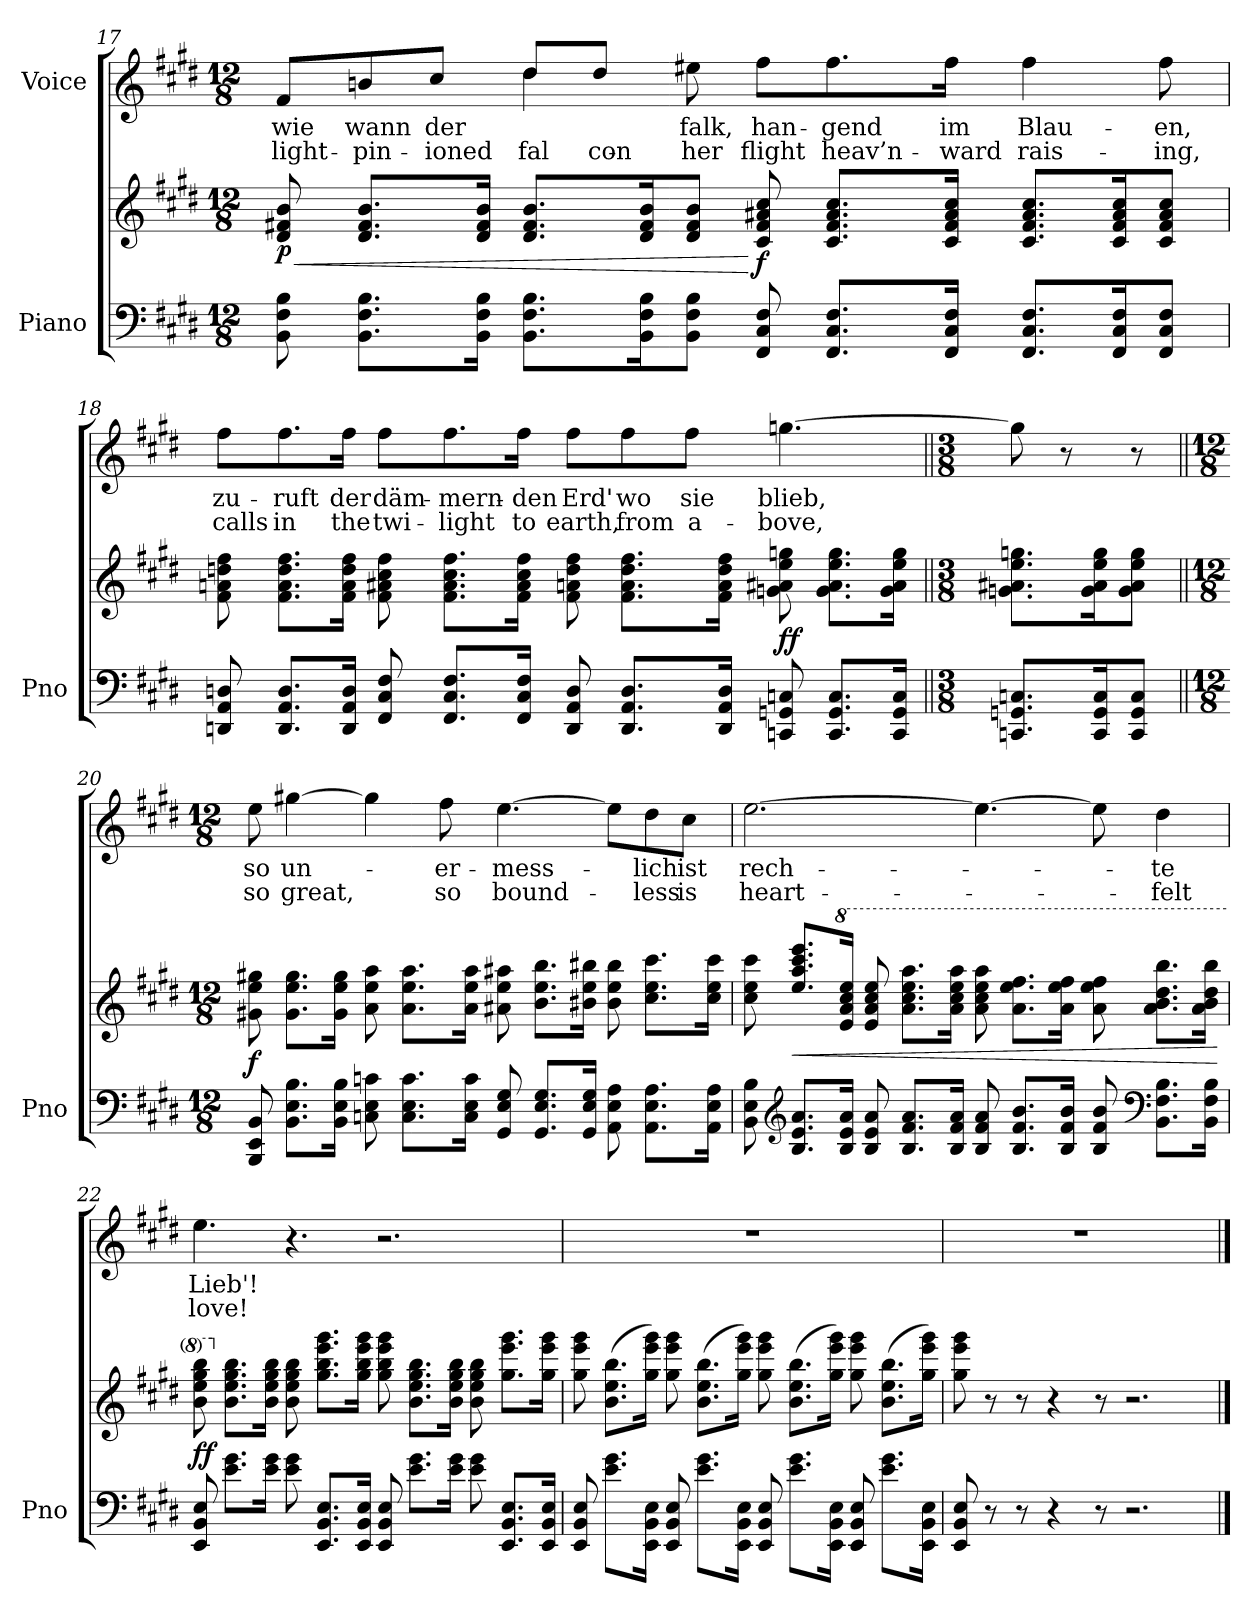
**kern	**kern	**dynam	**kern	**text	**text
*part2	*part2	*part2	*part1	*part1	*part1
*staff3	*staff2	*staff2/3	*staff1	*staff1	*staff1
*I"Piano	*	*	*I"Voice	*	*
*I'Pno	*	*	*	*	*
*clefF4	*clefG2	*	*clefG2	*	*
*k[f#c#g#d#]	*k[f#c#g#d#]	*	*k[f#c#g#d#]	*	*
*M12/8	*M12/8	*	*M12/8	*	*
=17	=17	=17	=17	=17	=17
!	!	!LO:HP:b	!	!LO:LY:b	!LO:LY:b
*	*	*	*^	*	*
!	!	!LO:DY:n=1:b	!	!	!	!
8BB\ 8F#\ 8B\	8d#/ 8f#X/ 8b/	< p	8f#/L	4ryy	wie	light-
!	!	!	!	!	!LO:LY:b	!LO:LY:b
8.BB\ 8.F#\ 8.B\L	8.d#/ 8.f#/ 8.b/L	.	8bn/	.	wann	-pin-
!	!	!	!	!	!LO:LY:b	!LO:LY:b
.	.	.	8cc#/J	8ryy	der	-ioned
16BB\ 16F#\ 16B\Jk	16d#/ 16f#/ 16b/Jk	.	.	.	.	.
!	!	!	!	!	!LO:LY:b	!
!	!	!	!	!	!	!LO:LY:b
8.BB\ 8.F#\ 8.B\L	8.d#/ 8.f#/ 8.b/L	.	4dd#\	8dd#!/L	.	fal-
!	!	!	!	!	!	!LO:LY:b
.	.	.	.	8dd#!/J	.	-con
16BB\ 16F#\ 16B\K	16d#/ 16f#/ 16b/K	.	.	.	.	.
!	!	!	!	!	!LO:LY:b	!LO:LY:b
8BB\ 8F#\ 8B\J	8d#/ 8f#/ 8b/J	.	8ee#X\	8ryy	-falk,	her
!	!	!LO:DY:n=2:b	!	!	!LO:LY:b	!LO:LY:b
8FF#/ 8C#/ 8F#/	8c#/ 8f#/ 8a#X/ 8cc#/	[ f	8ff#\L	2.ryy	han-	flight
!	!	!	!	!	!LO:LY:b	!LO:LY:b
8.FF#/ 8.C#/ 8.F#/L	8.c#/ 8.f#/ 8.a#/ 8.cc#/L	.	8.ff#\	.	-gend	heav’n-
!	!	!	!	!	!LO:LY:b	!LO:LY:b
16FF#/ 16C#/ 16F#/Jk	16c#/ 16f#/ 16a#/ 16cc#/Jk	.	16ff#\Jk	.	im	-ward
!	!	!	!	!	!LO:LY:b	!LO:LY:b
8.FF#/ 8.C#/ 8.F#/L	8.c#/ 8.f#/ 8.a#/ 8.cc#/L	.	4ff#\	.	Blau-	rais-
16FF#/ 16C#/ 16F#/K	16c#/ 16f#/ 16a#/ 16cc#/K	.	.	.	.	.
!	!	!	!	!	!LO:LY:b	!LO:LY:b
8FF#/ 8C#/ 8F#/J	8c#/ 8f#/ 8a#/ 8cc#/J	.	8ff#\	.	-en,	-ing,
*	*	*	*v	*v	*	*
!!LO:LB:g=z
=18	=18	=18	=18	=18	=18
!	!	!LO:DY:a=2	!	!LO:LY:b	!LO:LY:b
!	!	!LO:DY:n=1:a=2	!	!	!
8DDn/ 8AA/ 8Dn/	8f#\ 8an\ 8ddn\ 8ff#\	other-dynamics f	8ff#\L	zu-	calls
!	!	!	!	!LO:LY:b	!LO:LY:b
8.DD/ 8.AA/ 8.D/L	8.f#\ 8.a\ 8.dd\ 8.ff#\L	.	8.ff#\	-ruft	in
!	!	!	!	!LO:LY:b	!LO:LY:b
16DD/ 16AA/ 16D/Jk	16f#\ 16a\ 16dd\ 16ff#\Jk	.	16ff#\Jk	der	the
!	!	!	!	!LO:LY:b	!LO:LY:b
8FF#/ 8C#/ 8F#/	8f#\ 8a#X\ 8cc#\ 8ff#\	.	8ff#\L	däm-	twi-
!	!	!	!	!LO:LY:b	!LO:LY:b
8.FF#/ 8.C#/ 8.F#/L	8.f#\ 8.a#\ 8.cc#\ 8.ff#\L	.	8.ff#\	-mern-	-light
!	!	!	!	!LO:LY:b	!LO:LY:b
16FF#/ 16C#/ 16F#/Jk	16f#\ 16a#\ 16cc#\ 16ff#\Jk	.	16ff#\Jk	-den	to
!	!	!	!	!LO:LY:b	!LO:LY:b
8DD/ 8AA/ 8D/	8f#\ 8an\ 8dd\ 8ff#\	.	8ff#\L	Erd'	earth,
!	!	!	!	!LO:LY:b	!LO:LY:b
8.DD/ 8.AA/ 8.D/L	8.f#\ 8.a\ 8.dd\ 8.ff#\L	.	8ff#\	wo	from
!	!	!	!	!LO:LY:b	!LO:LY:b
.	.	.	8ff#\J	sie	a-
16DD/ 16AA/ 16D/Jk	16f#\ 16a\ 16dd\ 16ff#\Jk	.	.	.	.
!	!	!LO:DY:n=2:b	!	!LO:LY:b	!LO:LY:b
8CCn/ 8GGn/ 8Cn/	8gn\ 8a#X\ 8ee\ 8ggn\	ff	[4.ggn\	blieb,	-bove,
8.CC/ 8.GG/ 8.C/L	8.g\ 8.a#\ 8.ee\ 8.gg\L	.	.	.	.
16CC/ 16GG/ 16C/Jk	16g\ 16a#\ 16ee\ 16gg\Jk	.	.	.	.
=19||	=19||	=19||	=19||	=19||	=19||
*M3/8	*M3/8	*	*M3/8	*	*
8.CCn/ 8.GGn/ 8.Cn/L	8.gn\ 8.a#X\ 8.ee\ 8.ggn\L	.	8gg\]	.	.
.	.	.	8r	.	.
16CC/ 16GG/ 16C/K	16g\ 16a#\ 16ee\ 16gg\K	.	.	.	.
8CC/ 8GG/ 8C/J	8g\ 8a#\ 8ee\ 8gg\J	.	8r	.	.
!!LO:LB:g=z
=20||	=20||	=20||	=20||	=20||	=20||
*M12/8	*M12/8	*	*M12/8	*	*
!	!	!LO:DY:b	!	!LO:LY:b	!LO:LY:b
8BBB/ 8EE/ 8BB/	8g#X\ 8ee\ 8gg#X\	f	8ee\	so	so
!	!	!	!	!LO:LY:b	!LO:LY:b
8.BB\ 8.E\ 8.B\L	8.g#\ 8.ee\ 8.gg#\L	.	[4gg#X\	un-	great,
16BB\ 16E\ 16B\Jk	16g#\ 16ee\ 16gg#\Jk	.	.	.	.
8Cn\ 8E\ 8cn\	8a\ 8ee\ 8aa\	.	4gg#\]	.	.
8.C\ 8.E\ 8.c\L	8.a\ 8.ee\ 8.aa\L	.	.	.	.
!	!	!	!	!LO:LY:b	!LO:LY:b
.	.	.	8ff#\	-er-	so
16C\ 16E\ 16c\Jk	16a\ 16ee\ 16aa\Jk	.	.	.	.
!	!	!	!	!LO:LY:b	!LO:LY:b
8GG#/ 8E/ 8G#/	8a#X\ 8ee\ 8aa#X\	.	[4.ee\	-mess-	bound-
8.GG#/ 8.E/ 8.G#/L	8.b\ 8.ee\ 8.bb\L	.	.	.	.
16GG#/ 16E/ 16G#/Jk	16b#X\ 16ee\ 16bb#X\Jk	.	.	.	.
8AA\ 8E\ 8A\	8b#\ 8ee\ 8bb#\	.	8ee\L]	.	.
!	!	!	!	!LO:LY:b	!LO:LY:b
8.AA\ 8.E\ 8.A\L	8.cc#\ 8.ee\ 8.ccc#\L	.	8dd#\	-lich	-less
!	!	!	!	!LO:LY:b	!LO:LY:b
.	.	.	8cc#\J	ist	is
16AA\ 16E\ 16A\Jk	16cc#\ 16ee\ 16ccc#\Jk	.	.	.	.
=21	=21	=21	=21	=21	=21
!	!	!	!	!LO:LY:b	!LO:LY:b
8BB\ 8E\ 8B\	8cc#\ 8ee\ 8ccc#\	.	[2.ee\	rech-	heart-
*clefG2	*	*	*	*	*
!	!	!LO:HP:b	!	!	!
8.B/ 8.e/ 8.a/L	8.ee/ 8.aa/ 8.ccc#/ 8.eee/L	<	.	.	.
*	*8va	*	*	*	*
16B/ 16e/ 16a/Jk	16ee/ 16aa/ 16ccc#/ 16eee/Jk	.	.	.	.
8B/ 8e/ 8a/	8ee/ 8aa/ 8ccc#/ 8eee/	.	.	.	.
8.B/ 8.f#/ 8.a/L	8.aa\ 8.ccc#\ 8.eee\ 8.aaa\L	.	.	.	.
16B/ 16f#/ 16a/Jk	16aa\ 16ccc#\ 16eee\ 16aaa\Jk	.	.	.	.
8B/ 8f#/ 8a/	8aa\ 8ccc#\ 8eee\ 8aaa\	.	4.ee\_	.	.
8.B/ 8.f#/ 8.b/L	8.aa\ 8.eee\ 8.fff#\L	.	.	.	.
16B/ 16f#/ 16b/Jk	16aa\ 16eee\ 16fff#\Jk	.	.	.	.
8B/ 8f#/ 8b/	8aa\ 8eee\ 8fff#\	.	8ee\]	.	.
*clefF4	*	*	*	*	*
!	!	!	!	!LO:LY:b	!LO:LY:b
8.BB\ 8.F#\ 8.B\L	8.aa\ 8.bb\ 8.ddd#\ 8.bbb\L	.	4dd#\	-te	-felt
16BB\ 16F#\ 16B\Jk	16aa\ 16bb\ 16ddd#\ 16bbb\Jk	.	.	.	.
.	.	[	.	.	.
!!LO:LB:g=z
=22	=22	=22	=22	=22	=22
!	!	!LO:DY:b	!	!LO:LY:b	!LO:LY:b
8EE/ 8BB/ 8E/	8bb\ 8eee\ 8ggg#\ 8bbb\	ff	4.ee\	Lieb'!	love!
*	*X8va	*	*	*	*
8.e\ 8.g#\L	8.b\ 8.ee\ 8.gg#\ 8.bb\L	.	.	.	.
16e\ 16g#\Jk	16b\ 16ee\ 16gg#\ 16bb\Jk	.	.	.	.
8e\ 8g#\	8b\ 8ee\ 8gg#\ 8bb\	.	4.r	.	.
8.EE/ 8.BB/ 8.E/L	8.gg#\ 8.bb\ 8.eee\ 8.ggg#\L	.	.	.	.
16EE/ 16BB/ 16E/Jk	16gg#\ 16bb\ 16eee\ 16ggg#\Jk	.	.	.	.
8EE/ 8BB/ 8E/	8gg#\ 8bb\ 8eee\ 8ggg#\	.	2.r	.	.
8.e\ 8.g#\L	8.b\ 8.ee\ 8.gg#\ 8.bb\L	.	.	.	.
16e\ 16g#\Jk	16b\ 16ee\ 16gg#\ 16bb\Jk	.	.	.	.
8e\ 8g#\	8b\ 8ee\ 8gg#\ 8bb\	.	.	.	.
8.EE/ 8.BB/ 8.E/L	8.gg#\ 8.eee\ 8.ggg#\L	.	.	.	.
16EE/ 16BB/ 16E/Jk	16gg#\ 16eee\ 16ggg#\Jk	.	.	.	.
=23	=23	=23	=23	=23	=23
8EE/ 8BB/ 8E/	8gg#\ 8eee\ 8ggg#\	.	1.r	.	.
8.e\ 8.g#\L	(8.b\ 8.ee\ 8.bb\L	.	.	.	.
16EE\ 16BB\ 16E\Jk	16gg#\ 16eee\ 16ggg#\Jk)	.	.	.	.
8EE/ 8BB/ 8E/	8gg#\ 8eee\ 8ggg#\	.	.	.	.
8.e\ 8.g#\L	(8.b\ 8.ee\ 8.bb\L	.	.	.	.
16EE\ 16BB\ 16E\Jk	16gg#\ 16eee\ 16ggg#\Jk)	.	.	.	.
8EE/ 8BB/ 8E/	8gg#\ 8eee\ 8ggg#\	.	.	.	.
8.e\ 8.g#\L	(8.b\ 8.ee\ 8.bb\L	.	.	.	.
16EE\ 16BB\ 16E\Jk	16gg#\ 16eee\ 16ggg#\Jk)	.	.	.	.
8EE/ 8BB/ 8E/	8gg#\ 8eee\ 8ggg#\	.	.	.	.
8.e\ 8.g#\L	(8.b\ 8.ee\ 8.bb\L	.	.	.	.
16EE\ 16BB\ 16E\Jk	16gg#\ 16eee\ 16ggg#\Jk)	.	.	.	.
=24	=24	=24	=24	=24	=24
8EE/ 8BB/ 8E/	8gg#\ 8eee\ 8ggg#\	.	1.r	.	.
8r	8r	.	.	.	.
8r	8r	.	.	.	.
4r	4r	.	.	.	.
8r	8r	.	.	.	.
2.r	2.r	.	.	.	.
==	==	==	==	==	==
*-	*-	*-	*-	*-	*-
